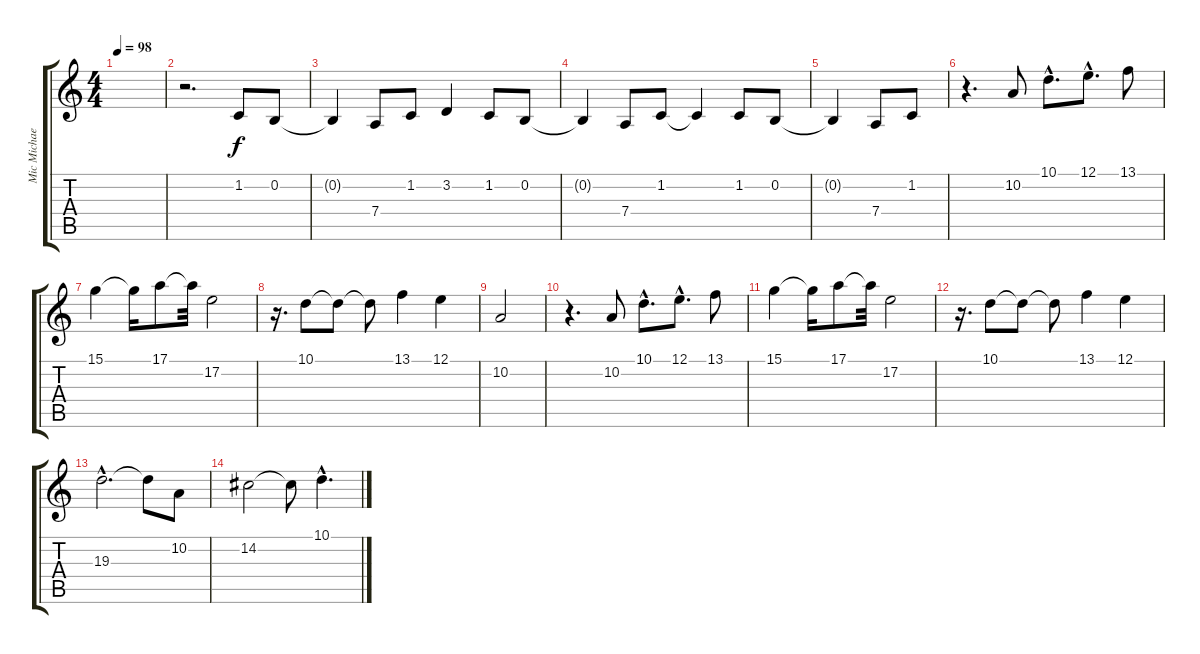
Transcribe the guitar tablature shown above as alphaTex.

\track ("Mic Michaeli" "Mic Michae") {instrument stringensemble1}
\staff {score tabs}
\tuning (E4 B3 G3 D3 A2 E2) {hide}
\ts (4 4)
\tempo 98
\clef g2
\ks c
|
r.2{d} 1.2.8{volume 12} 0.2.8 |
0.2{t}.4 7.4.8 1.2.8 3.2.4 1.2.8 0.2.8 |
0.2{t}.4 7.4.8 1.2.8 1.2{t}.4 1.2.8 0.2.8 |
0.2{t}.4 7.4.8 1.2.8 |
r.4{d} 10.2.8 10.1{hac}.8{d} 12.1{hac}.8{d} 13.1.8 |
15.1.4 15.1{t}.16 17.1.8 17.1{t}.32 17.2.2 |
r.16{d} 10.1.8 10.1{t}.8 10.1{t}.8 13.1.4 12.1.4 |
10.2.2 |
r.4{d} 10.2.8 10.1{hac}.8{d} 12.1{hac}.8{d} 13.1.8 |
15.1.4 15.1{t}.16 17.1.8 17.1{t}.32 17.2.2 |
r.16{d} 10.1.8 10.1{t}.8 10.1{t}.8 13.1.4 12.1.4 |
19.3{hac}.2{d} 19.3{t}.8 10.2.8 |
14.2.2 14.2{t}.8 10.1{hac}.4{d}
